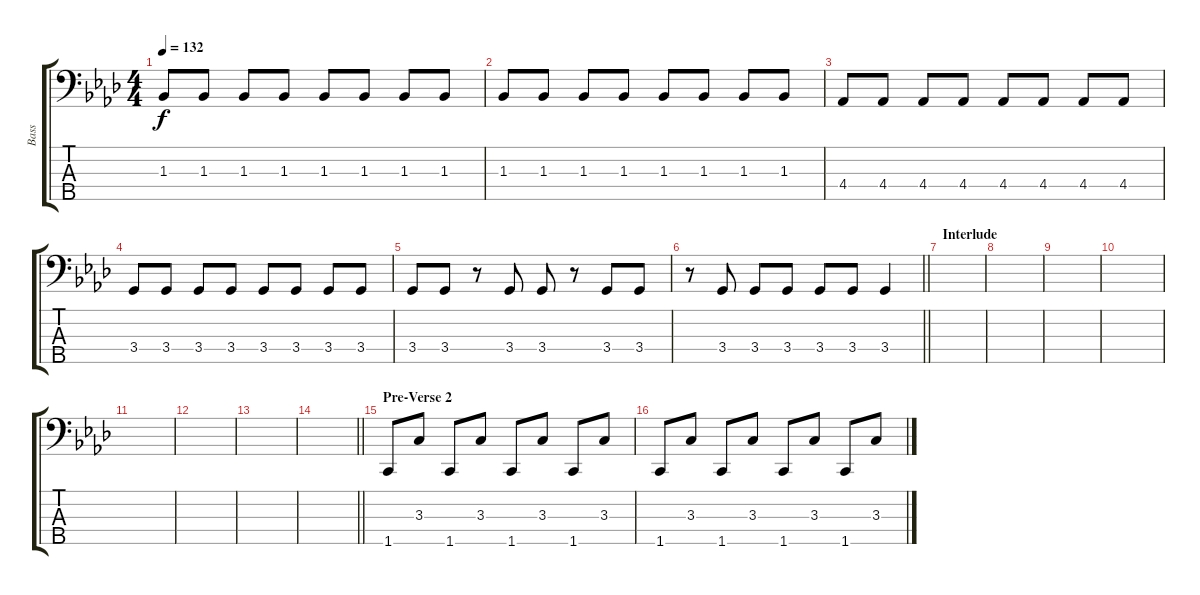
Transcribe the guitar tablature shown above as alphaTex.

\track ("Bass" "Bass") {instrument electricbasspick}
\staff {score tabs}
\tuning (G2 D2 A1 E1 B0) {hide}
\ts (4 4)
\tempo 132
\clef f4
\ks ab
1.3.8{dy f} 1.3.8 1.3.8 1.3.8 1.3.8 1.3.8 1.3.8 1.3.8 |
1.3.8 1.3.8 1.3.8 1.3.8 1.3.8 1.3.8 1.3.8 1.3.8 |
4.4.8 4.4.8 4.4.8 4.4.8 4.4.8 4.4.8 4.4.8 4.4.8 |
3.4.8 3.4.8 3.4.8 3.4.8 3.4.8 3.4.8 3.4.8 3.4.8 |
3.4.8 3.4.8 r.8 3.4.8 3.4.8 r.8 3.4.8 3.4.8 |
\barLineRight lightlight
r.8 3.4.8 3.4.8 3.4.8 3.4.8 3.4.8 3.4.4 |
\section ("" "Interlude")
|
|
|
|
|
|
|
\barLineRight lightlight
|
\section ("" "Pre-Verse 2")
1.5.8 3.3.8 1.5.8 3.3.8 1.5.8 3.3.8 1.5.8 3.3.8 |
1.5.8 3.3.8 1.5.8 3.3.8 1.5.8 3.3.8 1.5.8 3.3.8
